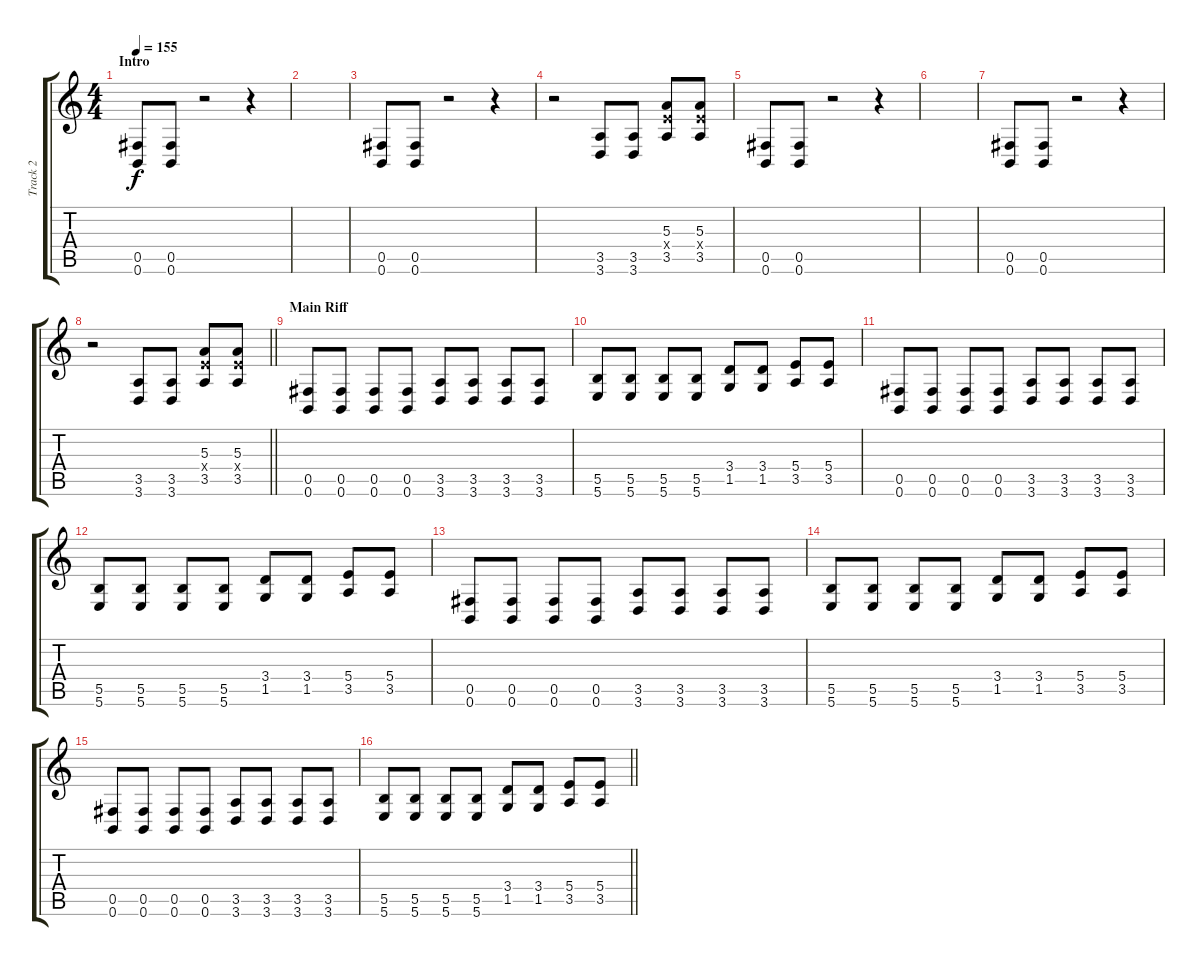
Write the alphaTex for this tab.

\track ("Track 2" "Track 2") {instrument distortionguitar}
\staff {score tabs}
\tuning (Db4 Ab3 E3 B2 Gb2 B1) {hide}
\ts (4 4)
\section ("" "Intro")
\tempo 155
\clef g2
\ks c
(0.5 0.6).8{dy f instrument distortionguitar} (0.5 0.6).8 r.2 r.4 |
|
(0.5 0.6).8 (0.5 0.6).8 r.2 r.4 |
r.2 (3.5 3.6).8 (3.5 3.6).8 (5.3 5.4{x} 3.5).8 (5.3 5.4{x} 3.5).8 |
(0.5 0.6).8 (0.5 0.6).8 r.2 r.4 |
|
(0.5 0.6).8 (0.5 0.6).8 r.2 r.4 |
\barLineRight lightlight
r.2 (3.5 3.6).8 (3.5 3.6).8 (5.3 5.4{x} 3.5).8 (5.3 5.4{x} 3.5).8 |
\section ("" "Main Riff")
(0.5 0.6).8 (0.5 0.6).8 (0.5 0.6).8 (0.5 0.6).8 (3.5 3.6).8 (3.5 3.6).8 (3.5 3.6).8 (3.5 3.6).8 |
(5.5 5.6).8 (5.5 5.6).8 (5.5 5.6).8 (5.5 5.6).8 (3.4 1.5).8 (3.4 1.5).8 (5.4 3.5).8 (5.4 3.5).8 |
(0.5 0.6).8 (0.5 0.6).8 (0.5 0.6).8 (0.5 0.6).8 (3.5 3.6).8 (3.5 3.6).8 (3.5 3.6).8 (3.5 3.6).8 |
(5.5 5.6).8 (5.5 5.6).8 (5.5 5.6).8 (5.5 5.6).8 (3.4 1.5).8 (3.4 1.5).8 (5.4 3.5).8 (5.4 3.5).8 |
(0.5 0.6).8 (0.5 0.6).8 (0.5 0.6).8 (0.5 0.6).8 (3.5 3.6).8 (3.5 3.6).8 (3.5 3.6).8 (3.5 3.6).8 |
(5.5 5.6).8 (5.5 5.6).8 (5.5 5.6).8 (5.5 5.6).8 (3.4 1.5).8 (3.4 1.5).8 (5.4 3.5).8 (5.4 3.5).8 |
(0.5 0.6).8 (0.5 0.6).8 (0.5 0.6).8 (0.5 0.6).8 (3.5 3.6).8 (3.5 3.6).8 (3.5 3.6).8 (3.5 3.6).8 |
\barLineRight lightlight
(5.5 5.6).8 (5.5 5.6).8 (5.5 5.6).8 (5.5 5.6).8 (3.4 1.5).8 (3.4 1.5).8 (5.4 3.5).8 (5.4 3.5).8
